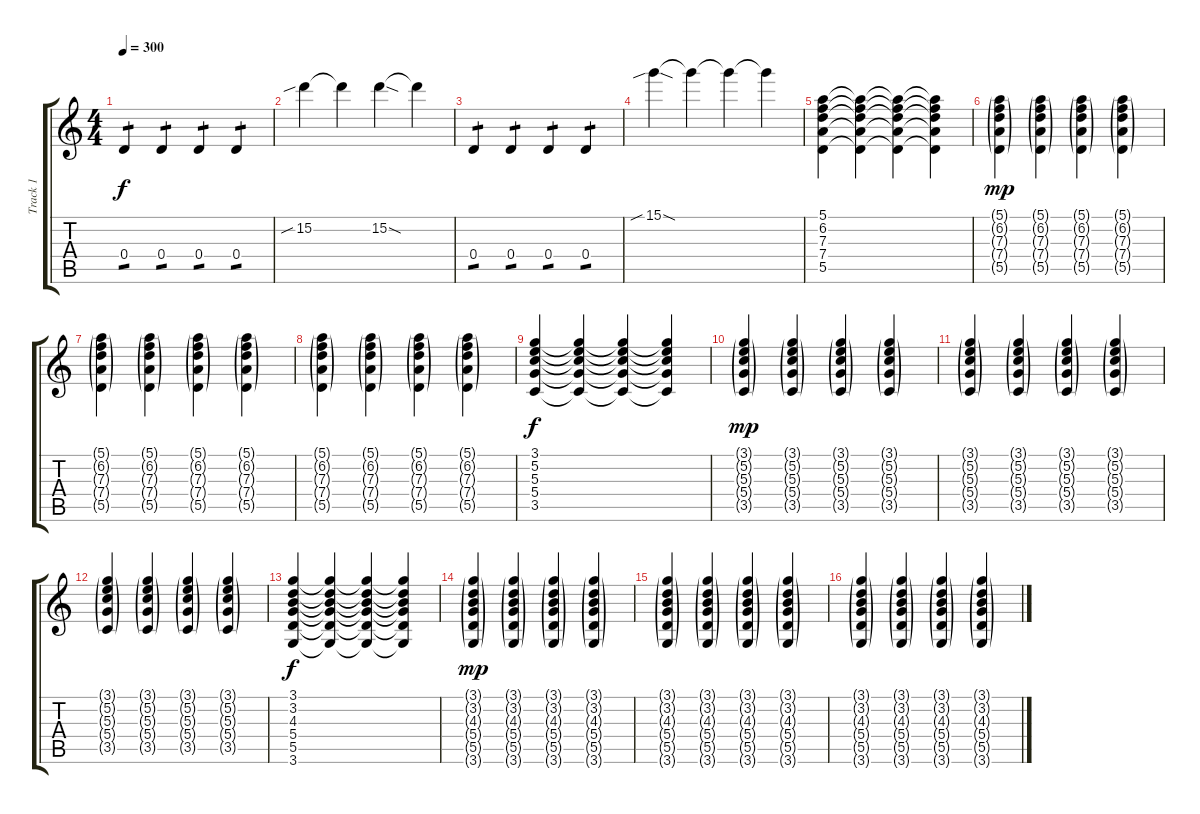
\track ("Track 1" "Track 1") {instrument overdrivenguitar}
\staff {score tabs}
\tuning (E4 B3 G3 D3 A2 E2) {hide}
\ts (4 4)
\tempo 300
\clef g2
\ks c
0.4.4{tp 1 dy f} 0.4.4{tp 1} 0.4.4{tp 1} 0.4.4{tp 1} |
15.2{sib}.4 15.2{t}.4 15.2{sod}.4 15.2{t}.4 |
0.4.4{tp 1} 0.4.4{tp 1} 0.4.4{tp 1} 0.4.4{tp 1} |
15.1{sib sod}.4 15.1{t}.4 15.1{t}.4 15.1{t}.4 |
(5.1 6.2 7.3 7.4 5.5).4{instrument electricguitarclean} (5.1{t} 6.2{t} 7.3{t} 7.4{t} 5.5{t}).4 (5.1{t} 6.2{t} 7.3{t} 7.4{t} 5.5{t}).4 (5.1{t} 6.2{t} 7.3{t} 7.4{t} 5.5{t}).4 |
(5.1{g} 6.2{g} 7.3{g} 7.4{g} 5.5{g}).4{dy mp} (5.1{g} 6.2{g} 7.3{g} 7.4{g} 5.5{g}).4 (5.1{g} 6.2{g} 7.3{g} 7.4{g} 5.5{g}).4 (5.1{g} 6.2{g} 7.3{g} 7.4{g} 5.5{g}).4 |
(5.1{g} 6.2{g} 7.3{g} 7.4{g} 5.5{g}).4 (5.1{g} 6.2{g} 7.3{g} 7.4{g} 5.5{g}).4 (5.1{g} 6.2{g} 7.3{g} 7.4{g} 5.5{g}).4 (5.1{g} 6.2{g} 7.3{g} 7.4{g} 5.5{g}).4 |
(5.1{g} 6.2{g} 7.3{g} 7.4{g} 5.5{g}).4 (5.1{g} 6.2{g} 7.3{g} 7.4{g} 5.5{g}).4 (5.1{g} 6.2{g} 7.3{g} 7.4{g} 5.5{g}).4 (5.1{g} 6.2{g} 7.3{g} 7.4{g} 5.5{g}).4 |
(3.1 5.2 5.3 5.4 3.5).4{dy f} (3.1{t} 5.2{t} 5.3{t} 5.4{t} 3.5{t}).4 (3.1{t} 5.2{t} 5.3{t} 5.4{t} 3.5{t}).4 (3.1{t} 5.2{t} 5.3{t} 5.4{t} 3.5{t}).4 |
(3.1{g} 5.2{g} 5.3{g} 5.4{g} 3.5{g}).4{dy mp} (3.1{g} 5.2{g} 5.3{g} 5.4{g} 3.5{g}).4 (3.1{g} 5.2{g} 5.3{g} 5.4{g} 3.5{g}).4 (3.1{g} 5.2{g} 5.3{g} 5.4{g} 3.5{g}).4 |
(3.1{g} 5.2{g} 5.3{g} 5.4{g} 3.5{g}).4 (3.1{g} 5.2{g} 5.3{g} 5.4{g} 3.5{g}).4 (3.1{g} 5.2{g} 5.3{g} 5.4{g} 3.5{g}).4 (3.1{g} 5.2{g} 5.3{g} 5.4{g} 3.5{g}).4 |
(3.1{g} 5.2{g} 5.3{g} 5.4{g} 3.5{g}).4 (3.1{g} 5.2{g} 5.3{g} 5.4{g} 3.5{g}).4 (3.1{g} 5.2{g} 5.3{g} 5.4{g} 3.5{g}).4 (3.1{g} 5.2{g} 5.3{g} 5.4{g} 3.5{g}).4 |
(3.1 3.2 4.3 5.4 5.5 3.6).4{dy f} (3.1{t} 3.2{t} 4.3{t} 5.4{t} 5.5{t} 3.6{t}).4 (3.1{t} 3.2{t} 4.3{t} 5.4{t} 5.5{t} 3.6{t}).4 (3.1{t} 3.2{t} 4.3{t} 5.4{t} 5.5{t} 3.6{t}).4 |
(3.1{g} 3.2{g} 4.3{g} 5.4{g} 5.5{g} 3.6{g}).4{dy mp} (3.1{g} 3.2{g} 4.3{g} 5.4{g} 5.5{g} 3.6{g}).4 (3.1{g} 3.2{g} 4.3{g} 5.4{g} 5.5{g} 3.6{g}).4 (3.1{g} 3.2{g} 4.3{g} 5.4{g} 5.5{g} 3.6{g}).4 |
(3.1{g} 3.2{g} 4.3{g} 5.4{g} 5.5{g} 3.6{g}).4 (3.1{g} 3.2{g} 4.3{g} 5.4{g} 5.5{g} 3.6{g}).4 (3.1{g} 3.2{g} 4.3{g} 5.4{g} 5.5{g} 3.6{g}).4 (3.1{g} 3.2{g} 4.3{g} 5.4{g} 5.5{g} 3.6{g}).4 |
(3.1{g} 3.2{g} 4.3{g} 5.4{g} 5.5{g} 3.6{g}).4 (3.1{g} 3.2{g} 4.3{g} 5.4{g} 5.5{g} 3.6{g}).4 (3.1{g} 3.2{g} 4.3{g} 5.4{g} 5.5{g} 3.6{g}).4 (3.1{g} 3.2{g} 4.3{g} 5.4{g} 5.5{g} 3.6{g}).4
